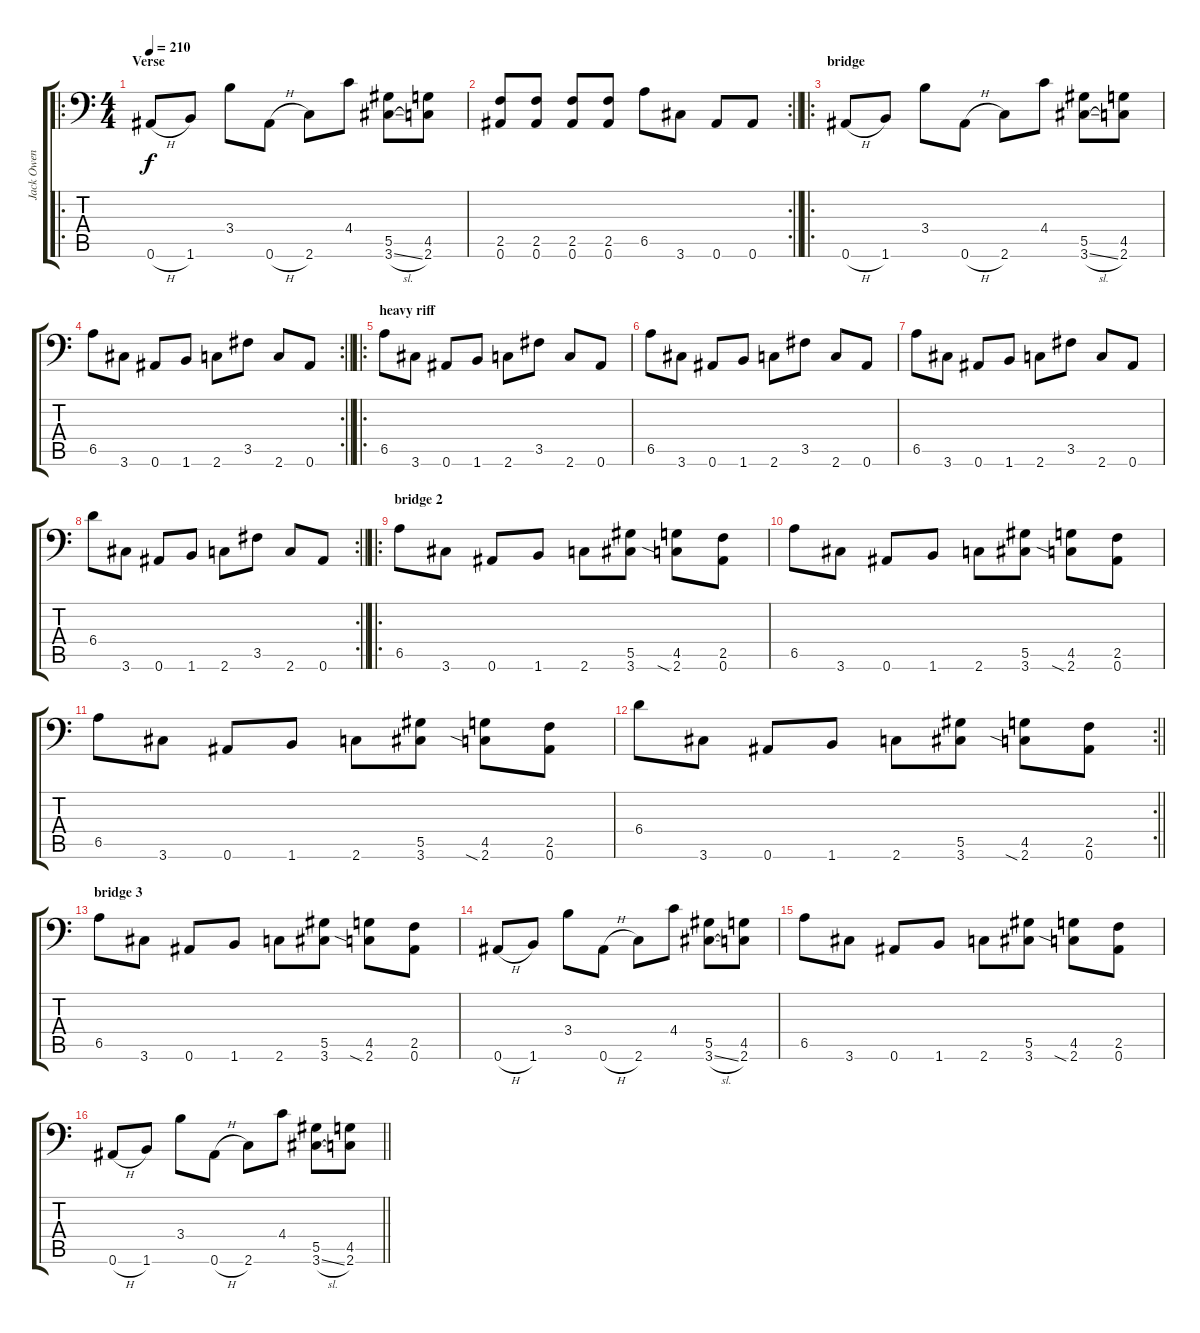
\track ("Jack Owen" "Jack Owen") {instrument distortionguitar}
\staff {score tabs}
\tuning (Bb3 F3 Db3 Ab2 Eb2 Bb1) {hide}
\ro
\ts (4 4)
\section ("" "Verse")
\tempo 210
\clef f4
\ks c
0.6{h}.8{dy f} 1.6.8 3.4.8 0.6{h}.8 2.6.8 4.4.8 (5.5 3.6{sl}).8 (4.5 2.6).8 |
\rc 2
\barLineRight lightlight
(2.5 0.6).8 (2.5 0.6).8 (2.5 0.6).8 (2.5 0.6).8 6.5.8 3.6.8 0.6.8 0.6.8 |
\ro
\section ("" "bridge")
0.6{h}.8 1.6.8 3.4.8 0.6{h}.8 2.6.8 4.4.8 (5.5 3.6{sl}).8 (4.5 2.6).8 |
\rc 2
\barLineRight lightlight
6.5.8 3.6.8 0.6.8 1.6.8 2.6.8 3.5.8 2.6.8 0.6.8 |
\ro
\section ("" "heavy riff")
6.5.8 3.6.8 0.6.8 1.6.8 2.6.8 3.5.8 2.6.8 0.6.8 |
6.5.8 3.6.8 0.6.8 1.6.8 2.6.8 3.5.8 2.6.8 0.6.8 |
6.5.8 3.6.8 0.6.8 1.6.8 2.6.8 3.5.8 2.6.8 0.6.8 |
\rc 2
\barLineRight lightlight
6.4.8 3.6.8 0.6.8 1.6.8 2.6.8 3.5.8 2.6.8 0.6.8 |
\ro
\section ("" "bridge 2")
6.5.8 3.6.8 0.6.8 1.6.8 2.6.8 (5.5 3.6).8 (4.5 2.6{sia}).8 (2.5 0.6).8 |
6.5.8 3.6.8 0.6.8 1.6.8 2.6.8 (5.5 3.6).8 (4.5 2.6{sia}).8 (2.5 0.6).8 |
6.5.8 3.6.8 0.6.8 1.6.8 2.6.8 (5.5 3.6).8 (4.5 2.6{sia}).8 (2.5 0.6).8 |
\rc 2
\barLineRight lightlight
6.4.8 3.6.8 0.6.8 1.6.8 2.6.8 (5.5 3.6).8 (4.5 2.6{sia}).8 (2.5 0.6).8 |
\section ("" "bridge 3")
6.5.8 3.6.8 0.6.8 1.6.8 2.6.8 (5.5 3.6).8 (4.5 2.6{sia}).8 (2.5 0.6).8 |
0.6{h}.8 1.6.8 3.4.8 0.6{h}.8 2.6.8 4.4.8 (5.5 3.6{sl}).8 (4.5 2.6).8 |
6.5.8 3.6.8 0.6.8 1.6.8 2.6.8 (5.5 3.6).8 (4.5 2.6{sia}).8 (2.5 0.6).8 |
\barLineRight lightlight
0.6{h}.8 1.6.8 3.4.8 0.6{h}.8 2.6.8 4.4.8 (5.5 3.6{sl}).8 (4.5 2.6).8
